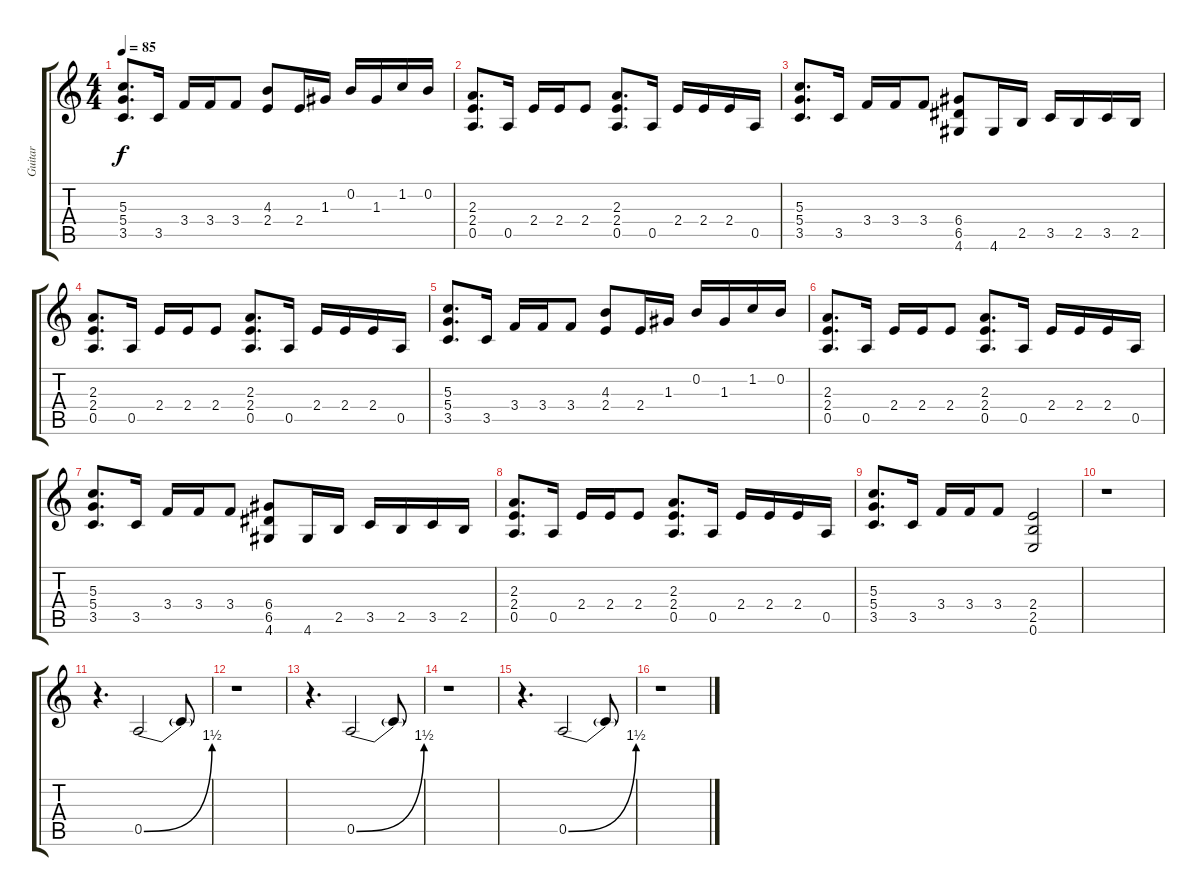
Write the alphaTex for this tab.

\track ("Guitar" "Guitar") {instrument distortionguitar}
\staff {score tabs}
\tuning (E4 B3 G3 D3 A2 E2) {hide}
\ts (4 4)
\tempo 85
\clef g2
\ks c
(5.3 5.4 3.5).8{d dy f} 3.5.16 3.4.16 3.4.16 3.4.8 (4.3 2.4).8 2.4.16 1.3.16 0.2.16 1.3.16 1.2.16 0.2.16 |
(2.3 2.4 0.5).8{d} 0.5.16 2.4.16 2.4.16 2.4.8 (2.3 2.4 0.5).8{d} 0.5.16 2.4.16 2.4.16 2.4.16 0.5.16 |
(5.3 5.4 3.5).8{d} 3.5.16 3.4.16 3.4.16 3.4.8 (6.4 6.5 4.6).8 4.6.16 2.5.16 3.5.16 2.5.16 3.5.16 2.5.16 |
(2.3 2.4 0.5).8{d} 0.5.16 2.4.16 2.4.16 2.4.8 (2.3 2.4 0.5).8{d} 0.5.16 2.4.16 2.4.16 2.4.16 0.5.16 |
(5.3 5.4 3.5).8{d} 3.5.16 3.4.16 3.4.16 3.4.8 (4.3 2.4).8 2.4.16 1.3.16 0.2.16 1.3.16 1.2.16 0.2.16 |
(2.3 2.4 0.5).8{d} 0.5.16 2.4.16 2.4.16 2.4.8 (2.3 2.4 0.5).8{d} 0.5.16 2.4.16 2.4.16 2.4.16 0.5.16 |
(5.3 5.4 3.5).8{d} 3.5.16 3.4.16 3.4.16 3.4.8 (6.4 6.5 4.6).8 4.6.16 2.5.16 3.5.16 2.5.16 3.5.16 2.5.16 |
(2.3 2.4 0.5).8{d} 0.5.16 2.4.16 2.4.16 2.4.8 (2.3 2.4 0.5).8{d} 0.5.16 2.4.16 2.4.16 2.4.16 0.5.16 |
(5.3 5.4 3.5).8{d} 3.5.16 3.4.16 3.4.16 3.4.8 (2.4 2.5 0.6).2 |
r.1 |
r.4{d} 0.5{be (bend 0 0 60 6)}.2 0.5{t}.8 |
r.1 |
r.4{d} 0.5{be (bend 0 0 60 6)}.2 0.5{t}.8 |
r.1 |
r.4{d} 0.5{be (bend 0 0 60 6)}.2 0.5{t}.8 |
r.1
